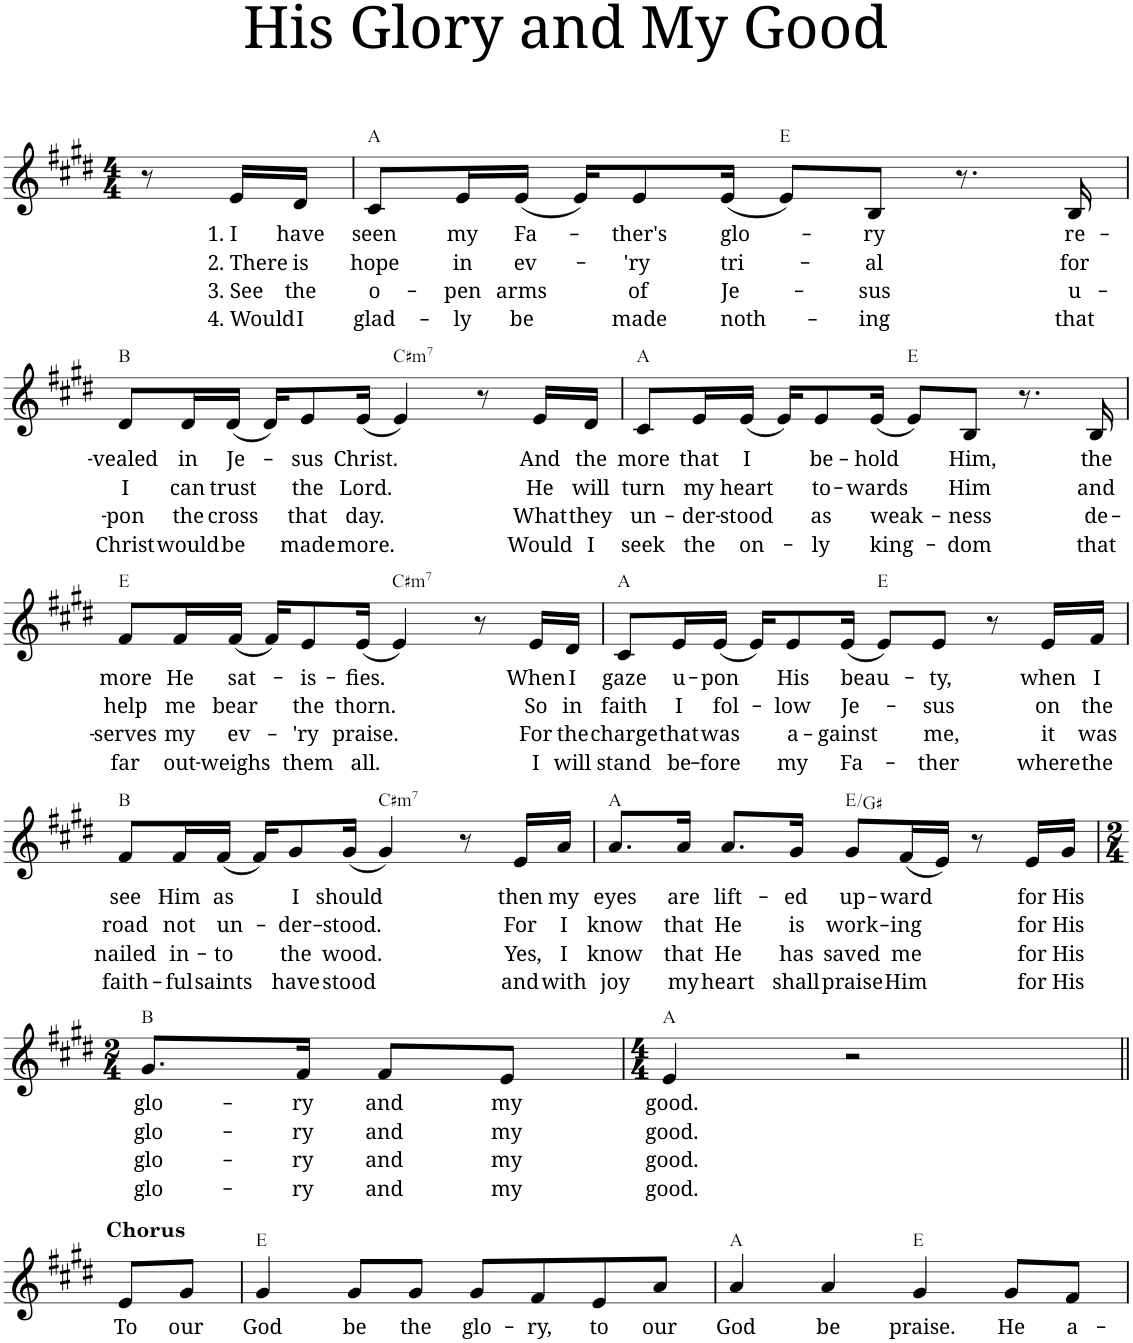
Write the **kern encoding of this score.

**kern	**text	**text	**text	**text	**harte
*part1	*part1	*part1	*part1	*part1	*part1
*staff1	*staff1	*staff1	*staff1	*staff1	*
*I"Piano	*	*	*	*	*
*I'Pno.	*	*	*	*	*
*clefG2	*	*	*	*	*
*k[f#c#g#d#]	*	*	*	*	*
*M4/4	*	*	*	*	*
=1	=1	=1	=1	=1	=1
8r	.	.	.	.	.
!	!LO:LY:b	!LO:LY:b	!LO:LY:b	!LO:LY:b	!
16e/LL	1. I	2. There	3. See	4. Would	.
!	!LO:LY:b	!LO:LY:b	!LO:LY:b	!LO:LY:b	!
16d#/JJ	have	is	the	I	.
=2	=2	=2	=2	=2	=2
!	!LO:LY:b	!LO:LY:b	!LO:LY:b	!LO:LY:b	!
8c#/L	seen	hope	o-	glad-	A:maj
!	!LO:LY:b	!LO:LY:b	!LO:LY:b	!LO:LY:b	!
16e/L	my	in	-pen	-ly	.
!	!LO:LY:b	!LO:LY:b	!LO:LY:b	!LO:LY:b	!
(16e/JJ	Fa-	ev-	arms	be	.
16e/KL)	.	.	.	.	.
!	!LO:LY:b	!LO:LY:b	!LO:LY:b	!LO:LY:b	!
8e/	-ther's	-'ry	of	made	.
!	!LO:LY:b	!LO:LY:b	!LO:LY:b	!LO:LY:b	!
(16e/Jk	glo-	tri-	Je-	noth-	.
8e/L)	.	.	.	.	E:maj
!	!LO:LY:b	!LO:LY:b	!LO:LY:b	!LO:LY:b	!
8B/J	-ry	-al	-sus	-ing	.
8.r	.	.	.	.	.
!	!LO:LY:b	!LO:LY:b	!LO:LY:b	!LO:LY:b	!
16B/	re-	for	u-	that	.
!!LO:LB:g=z
=3	=3	=3	=3	=3	=3
!	!LO:LY:b	!LO:LY:b	!LO:LY:b	!LO:LY:b	!
8d#/L	-vealed	I	-pon	Christ	B:maj
!	!LO:LY:b	!LO:LY:b	!LO:LY:b	!LO:LY:b	!
16d#/L	in	can	the	would	.
!	!LO:LY:b	!LO:LY:b	!LO:LY:b	!LO:LY:b	!
(16d#/JJ	Je-	trust	cross	be	.
16d#/KL)	.	.	.	.	.
!	!LO:LY:b	!LO:LY:b	!LO:LY:b	!LO:LY:b	!
8e/	-sus	the	that	made	.
!	!LO:LY:b	!LO:LY:b	!LO:LY:b	!LO:LY:b	!
(16e/Jk	Christ.	Lord.	day.	more.	.
!	!	!	!	!	!LO:H:kt=m7
4e/)	.	.	.	.	C#:min7
8r	.	.	.	.	.
!	!LO:LY:b	!LO:LY:b	!LO:LY:b	!LO:LY:b	!
16e/LL	And	He	What	Would	.
!	!LO:LY:b	!LO:LY:b	!LO:LY:b	!LO:LY:b	!
16d#/JJ	the	will	they	I	.
=4	=4	=4	=4	=4	=4
!	!LO:LY:b	!LO:LY:b	!LO:LY:b	!LO:LY:b	!
8c#/L	more	turn	un-	seek	A:maj
!	!LO:LY:b	!LO:LY:b	!LO:LY:b	!LO:LY:b	!
16e/L	that	my	-der-	the	.
!	!LO:LY:b	!LO:LY:b	!LO:LY:b	!LO:LY:b	!
(16e/JJ	I	heart	-stood	on-	.
16e/KL)	.	.	.	.	.
!	!LO:LY:b	!LO:LY:b	!LO:LY:b	!LO:LY:b	!
8e/	be-	to-	as	-ly	.
!	!LO:LY:b	!LO:LY:b	!LO:LY:b	!LO:LY:b	!
(16e/Jk	-hold	-wards	weak-	king-	.
8e/L)	.	.	.	.	E:maj
!	!LO:LY:b	!LO:LY:b	!LO:LY:b	!LO:LY:b	!
8B/J	Him,	Him	-ness	-dom	.
8.r	.	.	.	.	.
!	!LO:LY:b	!LO:LY:b	!LO:LY:b	!LO:LY:b	!
16B/	the	and	de-	that	.
!!LO:LB:g=z
=5	=5	=5	=5	=5	=5
!	!LO:LY:b	!LO:LY:b	!LO:LY:b	!LO:LY:b	!
8f#/L	more	help	-serves	far	E:maj
!	!LO:LY:b	!LO:LY:b	!LO:LY:b	!LO:LY:b	!
16f#/L	He	me	my	out-	.
!	!LO:LY:b	!LO:LY:b	!LO:LY:b	!LO:LY:b	!
(16f#/JJ	sat-	bear	ev-	-weighs	.
16f#/KL)	.	.	.	.	.
!	!LO:LY:b	!LO:LY:b	!LO:LY:b	!LO:LY:b	!
8e/	-is-	the	-'ry	them	.
!	!LO:LY:b	!LO:LY:b	!LO:LY:b	!LO:LY:b	!
(16e/Jk	-fies.	thorn.	praise.	all.	.
!	!	!	!	!	!LO:H:kt=m7
4e/)	.	.	.	.	C#:min7
8r	.	.	.	.	.
!	!LO:LY:b	!LO:LY:b	!LO:LY:b	!LO:LY:b	!
16e/LL	When	So	For	I	.
!	!LO:LY:b	!LO:LY:b	!LO:LY:b	!LO:LY:b	!
16d#/JJ	I	in	the	will	.
=6	=6	=6	=6	=6	=6
!	!LO:LY:b	!LO:LY:b	!LO:LY:b	!LO:LY:b	!
8c#/L	gaze	faith	charge	stand	A:maj
!	!LO:LY:b	!LO:LY:b	!LO:LY:b	!LO:LY:b	!
16e/L	u-	I	that	be-	.
!	!LO:LY:b	!LO:LY:b	!LO:LY:b	!LO:LY:b	!
(16e/JJ	-pon	fol-	was	-fore	.
16e/KL)	.	.	.	.	.
!	!LO:LY:b	!LO:LY:b	!LO:LY:b	!LO:LY:b	!
8e/	His	-low	a-	my	.
!	!LO:LY:b	!LO:LY:b	!LO:LY:b	!LO:LY:b	!
(16e/Jk	beau-	Je-	-gainst	Fa-	.
8e/L)	.	.	.	.	E:maj
!	!LO:LY:b	!LO:LY:b	!LO:LY:b	!LO:LY:b	!
8e/J	-ty,	-sus	me,	-ther	.
8r	.	.	.	.	.
!	!LO:LY:b	!LO:LY:b	!LO:LY:b	!LO:LY:b	!
16e/LL	when	on	it	where	.
!	!LO:LY:b	!LO:LY:b	!LO:LY:b	!LO:LY:b	!
16f#/JJ	I	the	was	the	.
!!LO:LB:g=z
=7	=7	=7	=7	=7	=7
!	!LO:LY:b	!LO:LY:b	!LO:LY:b	!LO:LY:b	!
8f#/L	see	road	nailed	faith-	B:maj
!	!LO:LY:b	!LO:LY:b	!LO:LY:b	!LO:LY:b	!
16f#/L	Him	not	in-	-ful	.
!	!LO:LY:b	!LO:LY:b	!LO:LY:b	!LO:LY:b	!
(16f#/JJ	as	un-	-to	saints	.
16f#/KL)	.	.	.	.	.
!	!LO:LY:b	!LO:LY:b	!LO:LY:b	!LO:LY:b	!
8g#/	I	-der-	the	have	.
!	!LO:LY:b	!LO:LY:b	!LO:LY:b	!LO:LY:b	!
(16g#/Jk	should	-stood.	wood.	stood	.
!	!	!	!	!	!LO:H:kt=m7
4g#/)	.	.	.	.	C#:min7
8r	.	.	.	.	.
!	!LO:LY:b	!LO:LY:b	!LO:LY:b	!LO:LY:b	!
16e/LL	then	For	Yes,	and	.
!	!LO:LY:b	!LO:LY:b	!LO:LY:b	!LO:LY:b	!
16a/JJ	my	I	I	with	.
=8	=8	=8	=8	=8	=8
!	!LO:LY:b	!LO:LY:b	!LO:LY:b	!LO:LY:b	!
8.a/L	eyes	know	know	joy	A:maj
!	!LO:LY:b	!LO:LY:b	!LO:LY:b	!LO:LY:b	!
16a/Jk	are	that	that	my	.
!	!LO:LY:b	!LO:LY:b	!LO:LY:b	!LO:LY:b	!
8.a/L	lift-	He	He	heart	.
!	!LO:LY:b	!LO:LY:b	!LO:LY:b	!LO:LY:b	!
16g#/Jk	-ed	is	has	shall	.
!	!LO:LY:b	!LO:LY:b	!LO:LY:b	!LO:LY:b	!
8g#/L	up-	work-	saved	praise	E:maj/3
!	!LO:LY:b	!LO:LY:b	!LO:LY:b	!LO:LY:b	!
(16f#/L	-ward	-ing	me	Him	.
16e/JJ)	.	.	.	.	.
8r	.	.	.	.	.
!	!LO:LY:b	!LO:LY:b	!LO:LY:b	!LO:LY:b	!
16e/LL	for	for	for	for	.
!	!LO:LY:b	!LO:LY:b	!LO:LY:b	!LO:LY:b	!
16g#/JJ	His	His	His	His	.
!!LO:LB:g=z
=9	=9	=9	=9	=9	=9
*M2/4	*	*	*	*	*
!	!LO:LY:b	!LO:LY:b	!LO:LY:b	!LO:LY:b	!
8.g#/L	glo-	glo-	glo-	glo-	B:maj
!	!LO:LY:b	!LO:LY:b	!LO:LY:b	!LO:LY:b	!
16f#/Jk	-ry	-ry	-ry	-ry	.
!	!LO:LY:b	!LO:LY:b	!LO:LY:b	!LO:LY:b	!
8f#/L	and	and	and	and	.
!	!LO:LY:b	!LO:LY:b	!LO:LY:b	!LO:LY:b	!
8e/J	my	my	my	my	.
=10	=10	=10	=10	=10	=10
*M4/4	*	*	*	*	*
!	!LO:LY:b	!LO:LY:b	!LO:LY:b	!LO:LY:b	!
4e/	good.	good.	good.	good.	A:maj
2r	.	.	.	.	.
!!LO:LB:g=z
=11||	=11||	=11||	=11||	=11||	=11||
!LO:TX:a:B:t=Chorus	!	!	!	!	!
!	!LO:LY:b	!	!	!	!
8e/L	To	.	.	.	.
!	!LO:LY:b	!	!	!	!
8g#/J	our	.	.	.	.
=12	=12	=12	=12	=12	=12
!	!LO:LY:b	!	!	!	!
4g#/	God	.	.	.	E:maj
!	!LO:LY:b	!	!	!	!
8g#/L	be	.	.	.	.
!	!LO:LY:b	!	!	!	!
8g#/J	the	.	.	.	.
!	!LO:LY:b	!	!	!	!
8g#/L	glo-	.	.	.	.
!	!LO:LY:b	!	!	!	!
8f#/	-ry,	.	.	.	.
!	!LO:LY:b	!	!	!	!
8e/	to	.	.	.	.
!	!LO:LY:b	!	!	!	!
8a/J	our	.	.	.	.
=13	=13	=13	=13	=13	=13
!	!LO:LY:b	!	!	!	!
4a/	God	.	.	.	A:maj
!	!LO:LY:b	!	!	!	!
4a/	be	.	.	.	.
!	!LO:LY:b	!	!	!	!
4g#/	praise.	.	.	.	E:maj
!	!LO:LY:b	!	!	!	!
8g#/L	He	.	.	.	.
!	!LO:LY:b	!	!	!	!
8f#/J	a-	.	.	.	.
=	=	=	=	=	=
*-	*-	*-	*-	*-	*-
